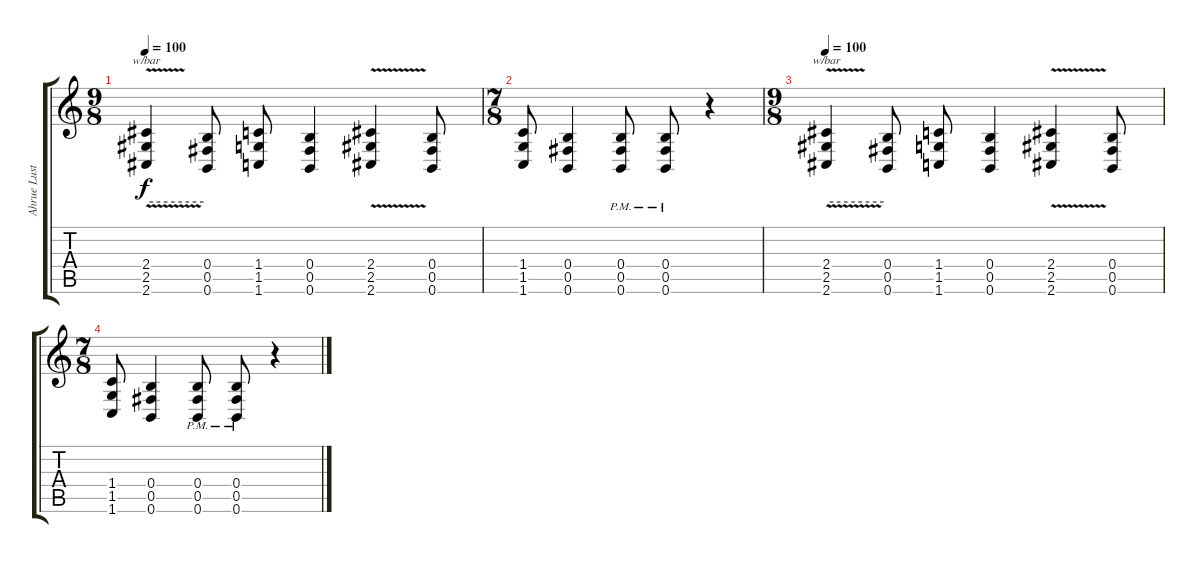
\track ("Ahrue Luster" "Ahrue Lust") {instrument distortionguitar}
\staff {score tabs}
\tuning (Db4 Ab3 E3 B2 Gb2 B1) {hide}
\ts (9 8)
\tempo 100
\clef g2
\ks c
(2.4{v} 2.5{v} 2.6{v}).4{tbe (hold default 0 0 60 0) dy f} (0.4 0.5 0.6).8 (1.4 1.5 1.6).8 (0.4 0.5 0.6).4 (2.4{v} 2.5{v} 2.6{v}).4 (0.4 0.5 0.6).8 |
\ts (7 8)
(1.4 1.5 1.6).8 (0.4 0.5 0.6).4 (0.4{pm} 0.5{pm} 0.6{pm}).8 (0.4{pm} 0.5 0.6).8 r.4 |
\ts (9 8)
\tempo 100
(2.4{v} 2.5{v} 2.6{v}).4{tbe (hold default 0 0 60 0)} (0.4 0.5 0.6).8 (1.4 1.5 1.6).8 (0.4 0.5 0.6).4 (2.4{v} 2.5{v} 2.6{v}).4 (0.4 0.5 0.6).8 |
\ts (7 8)
(1.4 1.5 1.6).8 (0.4 0.5 0.6).4 (0.4{pm} 0.5{pm} 0.6{pm}).8 (0.4{pm} 0.5 0.6).8 r.4
